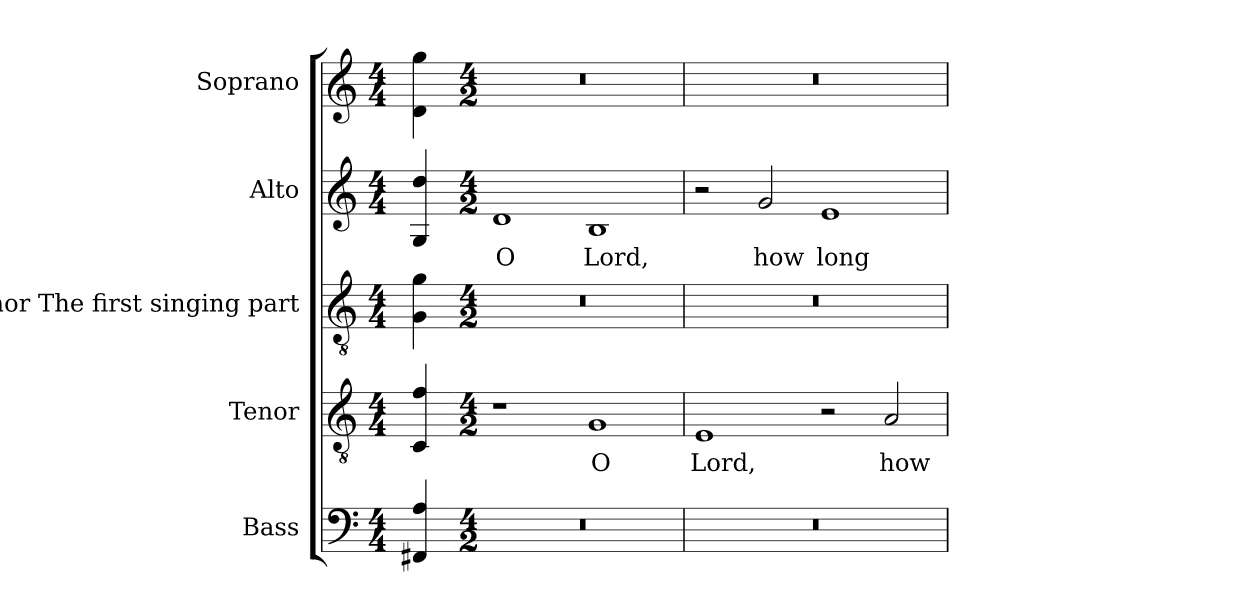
**kern	**kern	**text	**kern	**kern	**text	**kern
*part5	*part4	*part4	*part3	*part2	*part2	*part1
*staff5	*staff4	*staff4	*staff3	*staff2	*staff2	*staff1
*I"Bass	*I"Tenor	*	*I"Tenor The first singing part	*I"Alto	*	*I"Soprano
*I'B.	*I'T.	*	*	*	*	*I'S.
!!LO:PB:g=z
*clefF4	*clefGv2	*	*clefGv2	*clefG2	*	*clefG2
*	*ITrd7c12	*	*ITrd7c12	*ITrd7c12	*	*
*k[]	*k[]	*	*k[]	*k[]	*	*k[]
*C:	*C:	*	*C:	*C:	*	*C:
*M4/4	*M4/4	*	*M4/4	*M4/4	*	*M4/4
=	=	=	=	=	=	=
4FF#Xi/ 4Ai	4CCi/ 4Fi	.	4GGi\ 4Gi	4GGi/ 4di	.	4di\ 4ggi
=1-	=1-	=1-	=1-	=1-	=1-	=1-
*M4/2	*M4/2	*	*M4/2	*M4/2	*	*M4/2
!LO:N:vis=1	!	!	!LO:N:vis=1	!	!	!
!	!	!	!	!	!LO:LY:b:color=#000000	!LO:N:vis=1
0r	1r	.	0r	1Di	O	0r
!	!	!LO:LY:b:color=#000000	!	!	!	!
!	!	!	!	!	!LO:LY:b:color=#000000	!
.	1GGi	O	.	1BBi	Lord,	.
=2	=2	=2	=2	=2	=2	=2
!LO:N:vis=1	!	!	!	!	!	!
!	!	!LO:LY:b:color=#000000	!LO:N:vis=1	!	!	!LO:N:vis=1
0r	1EEi	Lord,	0r	2r	.	0r
!	!	!	!	!	!LO:LY:b:color=#000000	!
.	.	.	.	2Gi/	how	.
!	!	!	!	!	!LO:LY:b:color=#000000	!
.	2r	.	.	1Ei	long	.
!	!	!LO:LY:b:color=#000000	!	!	!	!
.	2AAi/	how	.	.	.	.
=	=	=	=	=	=	=
*-	*-	*-	*-	*-	*-	*-
